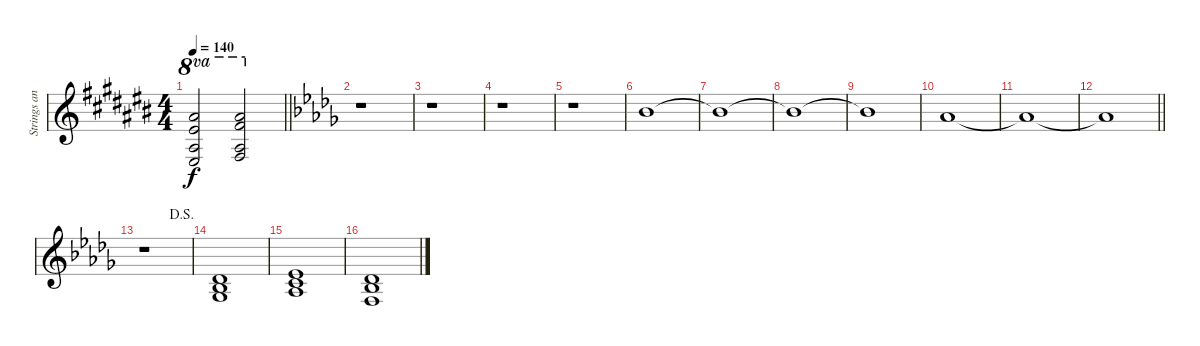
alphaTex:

\track ("Strings and effects" "Strings an") {instrument synthvoice}
\staff {score}
\tuning (E4 B3 G3 D3 A2 E2) {hide}
\ts (4 4)
\tempo 140
\clef g2
\barLineRight lightlight
\ks c#
(18.1 18.2 15.3 15.4).2{ot 8va dy f instrument stringensemble2} (18.1 19.2 15.3 16.4).2{ot 8va} |
\section ("" "")
\ks db
r.1 |
r.1 |
r.1 |
r.1 |
11.2.1{instrument shakuhachi} |
11.2{t}.1 |
11.2{t}.1 |
11.2{t}.1 |
9.2.1 |
9.2{t}.1 |
\barLineRight lightlight
9.2{t}.1 |
\jump dalsegno
r.1 |
(6.3 8.4 9.5).1{instrument synthvoice} |
(8.3 10.4 11.5).1 |
(6.3 8.4 8.5).1
